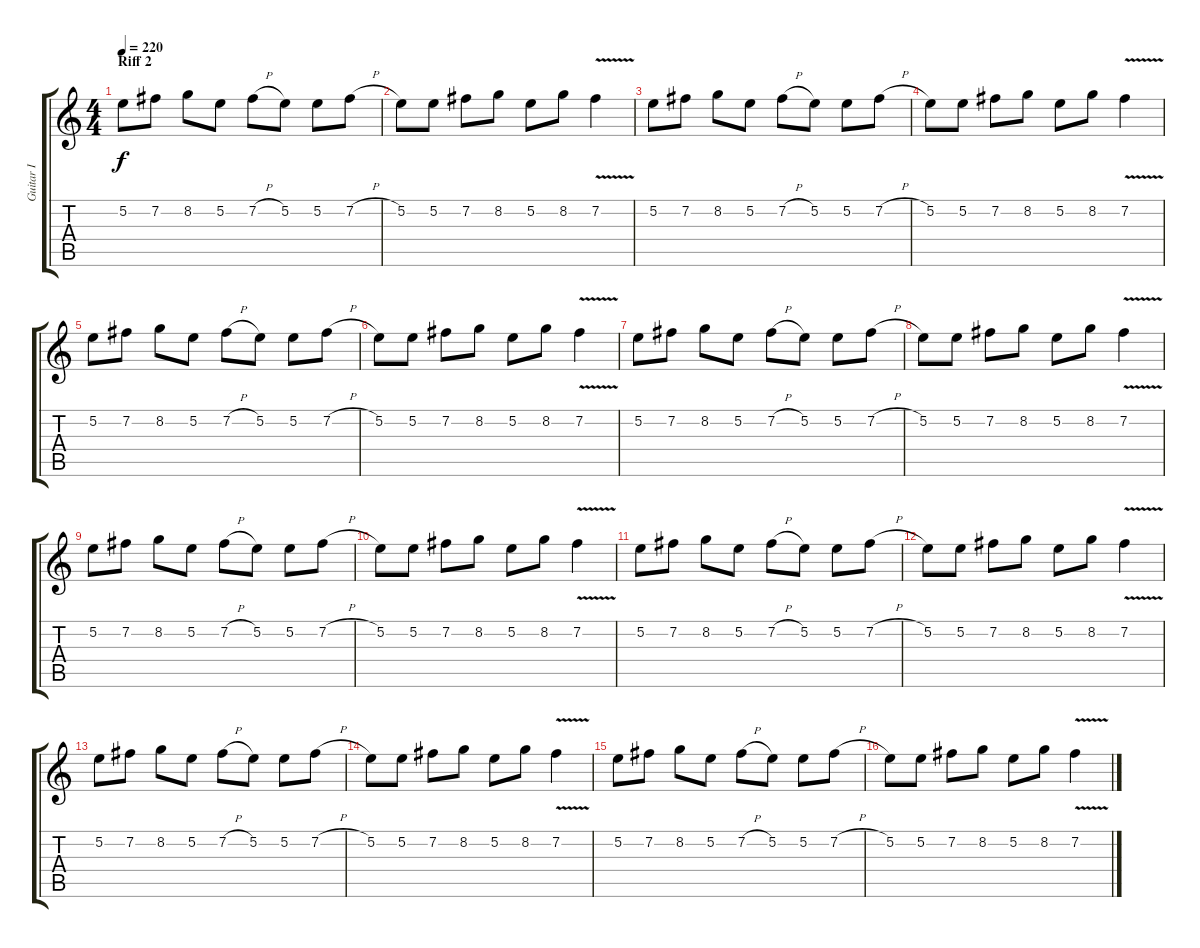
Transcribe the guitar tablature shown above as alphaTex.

\track ("Guitar I" "Guitar I") {instrument distortionguitar}
\staff {score tabs}
\tuning (E4 B3 G3 D3 A2 E2) {hide}
\ts (4 4)
\section ("" "Riff 2")
\tempo 220
\clef g2
\ks c
5.2.8{dy f} 7.2.8 8.2.8 5.2.8 7.2{h}.8 5.2.8 5.2.8 7.2{h}.8 |
5.2.8 5.2.8 7.2.8 8.2.8 5.2.8 8.2.8 7.2{v}.4 |
5.2.8 7.2.8 8.2.8 5.2.8 7.2{h}.8 5.2.8 5.2.8 7.2{h}.8 |
5.2.8 5.2.8 7.2.8 8.2.8 5.2.8 8.2.8 7.2{v}.4 |
5.2.8 7.2.8 8.2.8 5.2.8 7.2{h}.8 5.2.8 5.2.8 7.2{h}.8 |
5.2.8 5.2.8 7.2.8 8.2.8 5.2.8 8.2.8 7.2{v}.4 |
5.2.8 7.2.8 8.2.8 5.2.8 7.2{h}.8 5.2.8 5.2.8 7.2{h}.8 |
5.2.8 5.2.8 7.2.8 8.2.8 5.2.8 8.2.8 7.2{v}.4 |
5.2.8 7.2.8 8.2.8 5.2.8 7.2{h}.8 5.2.8 5.2.8 7.2{h}.8 |
5.2.8 5.2.8 7.2.8 8.2.8 5.2.8 8.2.8 7.2{v}.4 |
5.2.8 7.2.8 8.2.8 5.2.8 7.2{h}.8 5.2.8 5.2.8 7.2{h}.8 |
5.2.8 5.2.8 7.2.8 8.2.8 5.2.8 8.2.8 7.2{v}.4 |
5.2.8 7.2.8 8.2.8 5.2.8 7.2{h}.8 5.2.8 5.2.8 7.2{h}.8 |
5.2.8 5.2.8 7.2.8 8.2.8 5.2.8 8.2.8 7.2{v}.4 |
5.2.8 7.2.8 8.2.8 5.2.8 7.2{h}.8 5.2.8 5.2.8 7.2{h}.8 |
5.2.8 5.2.8 7.2.8 8.2.8 5.2.8 8.2.8 7.2{v}.4
